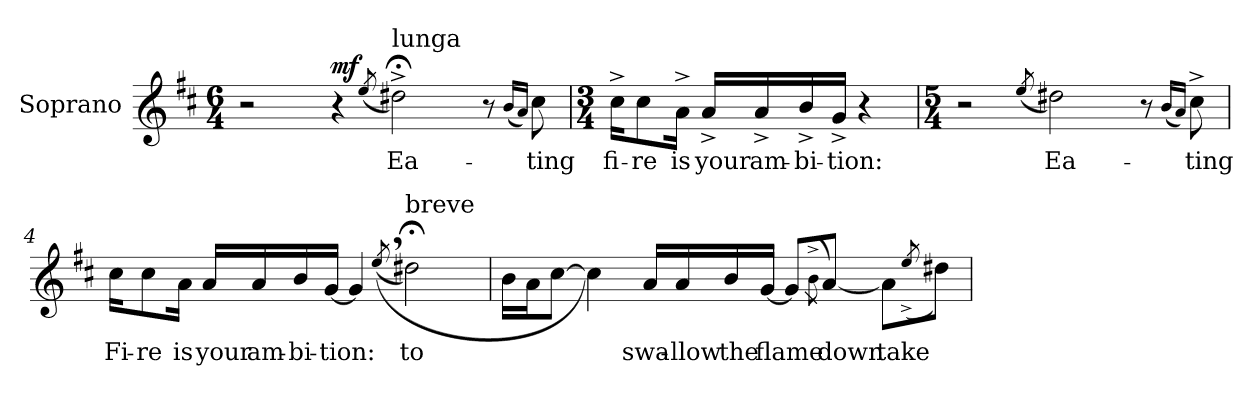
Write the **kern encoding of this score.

**kern	**text	**dynam
*part1	*part1	*part1
*staff1	*staff1	*staff1
*I"Soprano	*	*
*I'S.	*	*
*clefG2	*	*
*k[f#c#]	*	*
*M6/4	*	*
*MM84	*	*
=1	=1	=1
2r	.	.
!	!	!LO:DY:a
4r	.	mf
(<8qee/	.	.
!LO:TX:a:t=lunga	!	!
!	!LO:LY:b	!
2dd#X;<^\)	Ea-	.
8r	.	.
(<16qb/LL	.	.
16qa/JJ)	.	.
!	!LO:LY:b	!
8cc#\	ting	.
=2	=2	=2
*M3/4	*	*
!	!LO:LY:b	!
16cc#^\KL	fi-	.
!	!LO:LY:b	!
8cc#\	-re	.
!	!LO:LY:b	!
16a^\Jk	is	.
!	!LO:LY:b	!
16a^/LL	your	.
!	!LO:LY:b	!
16a^/	am-	.
!	!LO:LY:b	!
16b^/	-bi-	.
!	!LO:LY:b	!
16g^/JJ	-tion:	.
4r	.	.
=3	=3	=3
*M5/4	*	*
2r	.	.
(<8qee/	.	.
!	!LO:LY:b	!
2dd#X\)	Ea-	.
8r	.	.
(<16qb/LL	.	.
16qa/JJ)	.	.
!	!LO:LY:b	!
8cc#^\	-ting	.
!!LO:LB:g=z
=4	=4	=4
!	!LO:LY:b	!
16cc#\KL	Fi-	.
!	!LO:LY:b	!
8cc#\	-re	.
!	!LO:LY:b	!
16a\Jk	is	.
!	!LO:LY:b	!
16a/LL	your	.
!	!LO:LY:b	!
16a/	am-	.
!	!LO:LY:b	!
16b/	-bi-	.
!	!LO:LY:b	!
[16g/JJ	-tion:	.
4g,/]	.	.
(<(>8qee/	.	.
!LO:TX:a:t=breve	!	!
!	!LO:LY:b	!
2dd#X;<\)	to	.
=5	=5	=5
16b\LL	.	.
16a\J	.	.
[8cc#\J	.	.
4cc#\])	.	.
!	!LO:LY:b	!
16a/LL	swa-	.
!	!LO:LY:b	!
16a/	-llow	.
!	!LO:LY:b	!
16b/	the	.
!	!LO:LY:b	!
[16g/JJ	flame	.
8g/L]	.	.
(<8qb^\	.	.
!	!LO:LY:b	!
[8a/J)	down	.
!	!LO:LY:b	!
8a\L]	take	.
(<8qee^/	.	.
8dd#X\J)	.	.
=	=	=
*-	*-	*-
